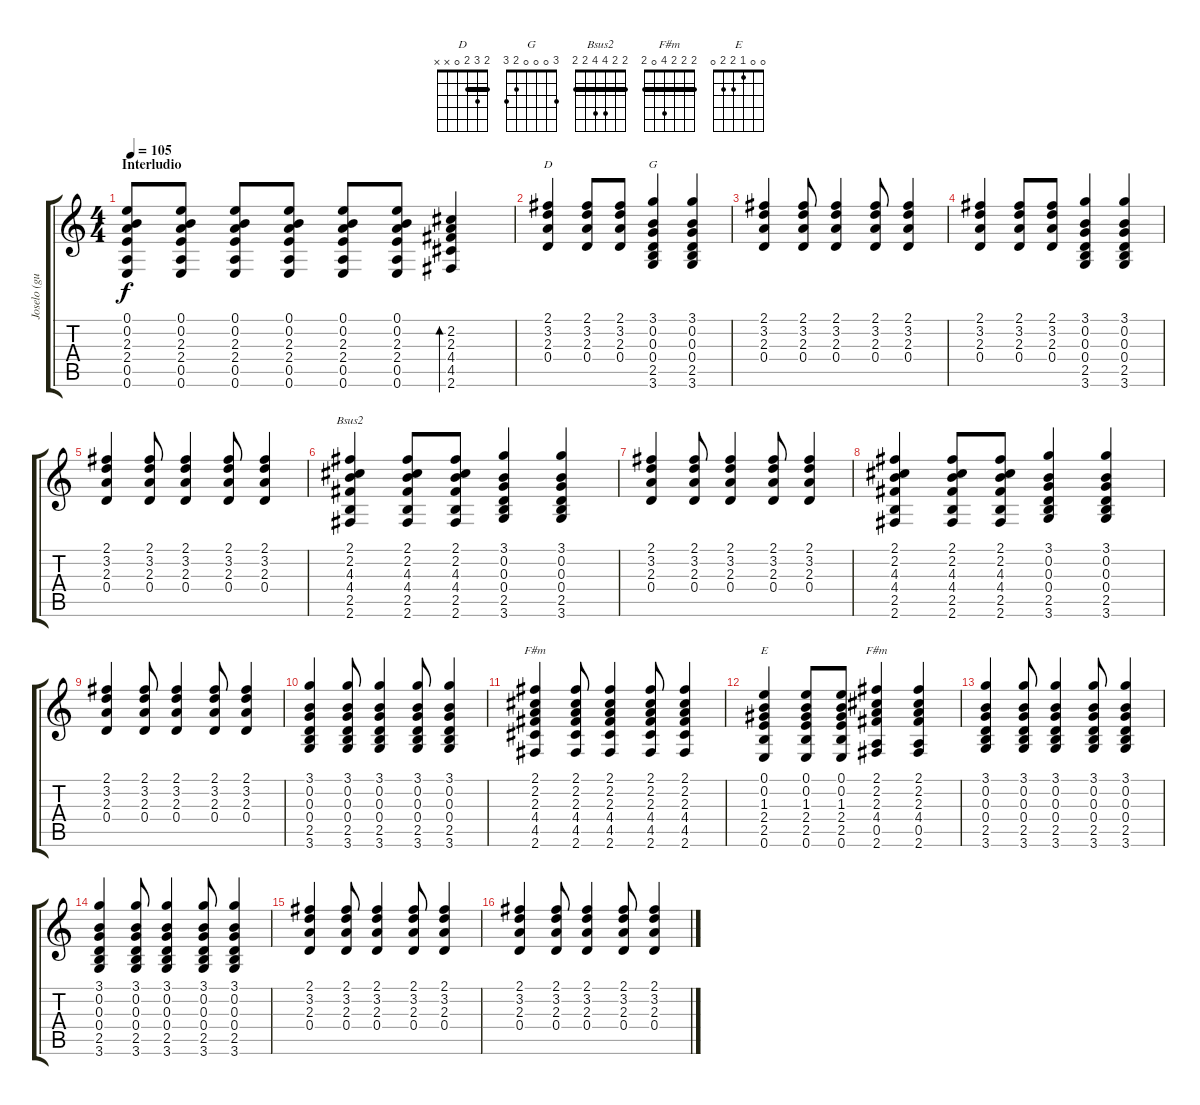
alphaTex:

\track ("Joselo (guitarra)" "Joselo (gu") {instrument electricguitarjazz}
\staff {score tabs}
\tuning (E4 B3 G3 D3 A2 E2) {hide}
\chord ("D" 2 3 2 0 x x) {barre 2}
\chord ("G" 3 0 0 0 2 3)
\chord ("Bsus2" 2 2 4 4 2 2) {barre 2}
\chord ("F#m" 2 2 2 4 4 2) {barre 2}
\chord ("E" 0 0 1 2 2 0)
\chord ("F#m" 2 2 2 4 0 2) {barre 2}
\ts (4 4)
\section ("" "Interludio")
\tempo 105
\clef g2
\ks c
(0.1 0.2 2.3 2.4 0.5 0.6).8{dy f} (0.1 0.2 2.3 2.4 0.5 0.6).8 (0.1 0.2 2.3 2.4 0.5 0.6).8 (0.1 0.2 2.3 2.4 0.5 0.6).8 (0.1 0.2 2.3 2.4 0.5 0.6).8 (0.1 0.2 2.3 2.4 0.5 0.6).8 (2.2 2.3 4.4 4.5 2.6).4{bd 60} |
(2.1 3.2 2.3 0.4).4{ch "D" instrument electricguitarclean} (2.1 3.2 2.3 0.4).8 (2.1 3.2 2.3 0.4).8 (3.1 0.2 0.3 0.4 2.5 3.6).4{ch "G"} (3.1 0.2 0.3 0.4 2.5 3.6).4 |
(2.1 3.2 2.3 0.4).4 (2.1 3.2 2.3 0.4).8 (2.1 3.2 2.3 0.4).4 (2.1 3.2 2.3 0.4).8 (2.1 3.2 2.3 0.4).4 |
(2.1 3.2 2.3 0.4).4 (2.1 3.2 2.3 0.4).8 (2.1 3.2 2.3 0.4).8 (3.1 0.2 0.3 0.4 2.5 3.6).4 (3.1 0.2 0.3 0.4 2.5 3.6).4 |
(2.1 3.2 2.3 0.4).4 (2.1 3.2 2.3 0.4).8 (2.1 3.2 2.3 0.4).4 (2.1 3.2 2.3 0.4).8 (2.1 3.2 2.3 0.4).4 |
(2.1 2.2 4.3 4.4 2.5 2.6).4{ch "Bsus2"} (2.1 2.2 4.3 4.4 2.5 2.6).8 (2.1 2.2 4.3 4.4 2.5 2.6).8 (3.1 0.2 0.3 0.4 2.5 3.6).4 (3.1 0.2 0.3 0.4 2.5 3.6).4 |
(2.1 3.2 2.3 0.4).4 (2.1 3.2 2.3 0.4).8 (2.1 3.2 2.3 0.4).4 (2.1 3.2 2.3 0.4).8 (2.1 3.2 2.3 0.4).4 |
(2.1 2.2 4.3 4.4 2.5 2.6).4 (2.1 2.2 4.3 4.4 2.5 2.6).8 (2.1 2.2 4.3 4.4 2.5 2.6).8 (3.1 0.2 0.3 0.4 2.5 3.6).4 (3.1 0.2 0.3 0.4 2.5 3.6).4 |
(2.1 3.2 2.3 0.4).4 (2.1 3.2 2.3 0.4).8 (2.1 3.2 2.3 0.4).4 (2.1 3.2 2.3 0.4).8 (2.1 3.2 2.3 0.4).4 |
(3.1 0.2 0.3 0.4 2.5 3.6).4 (3.1 0.2 0.3 0.4 2.5 3.6).8 (3.1 0.2 0.3 0.4 2.5 3.6).4 (3.1 0.2 0.3 0.4 2.5 3.6).8 (3.1 0.2 0.3 0.4 2.5 3.6).4 |
(2.1 2.2 2.3 4.4 4.5 2.6).4{ch "F#m"} (2.1 2.2 2.3 4.4 4.5 2.6).8 (2.1 2.2 2.3 4.4 4.5 2.6).4 (2.1 2.2 2.3 4.4 4.5 2.6).8 (2.1 2.2 2.3 4.4 4.5 2.6).4 |
(0.1 0.2 1.3 2.4 2.5 0.6).4{ch "E"} (0.1 0.2 1.3 2.4 2.5 0.6).8 (0.1 0.2 1.3 2.4 2.5 0.6).8 (2.1 2.2 2.3 4.4 0.5 2.6).4{ch "F#m"} (2.1 2.2 2.3 4.4 0.5 2.6).4 |
(3.1 0.2 0.3 0.4 2.5 3.6).4 (3.1 0.2 0.3 0.4 2.5 3.6).8 (3.1 0.2 0.3 0.4 2.5 3.6).4 (3.1 0.2 0.3 0.4 2.5 3.6).8 (3.1 0.2 0.3 0.4 2.5 3.6).4 |
(3.1 0.2 0.3 0.4 2.5 3.6).4 (3.1 0.2 0.3 0.4 2.5 3.6).8 (3.1 0.2 0.3 0.4 2.5 3.6).4 (3.1 0.2 0.3 0.4 2.5 3.6).8 (3.1 0.2 0.3 0.4 2.5 3.6).4 |
(2.1 3.2 2.3 0.4).4 (2.1 3.2 2.3 0.4).8 (2.1 3.2 2.3 0.4).4 (2.1 3.2 2.3 0.4).8 (2.1 3.2 2.3 0.4).4 |
(2.1 3.2 2.3 0.4).4 (2.1 3.2 2.3 0.4).8 (2.1 3.2 2.3 0.4).4 (2.1 3.2 2.3 0.4).8 (2.1 3.2 2.3 0.4).4
